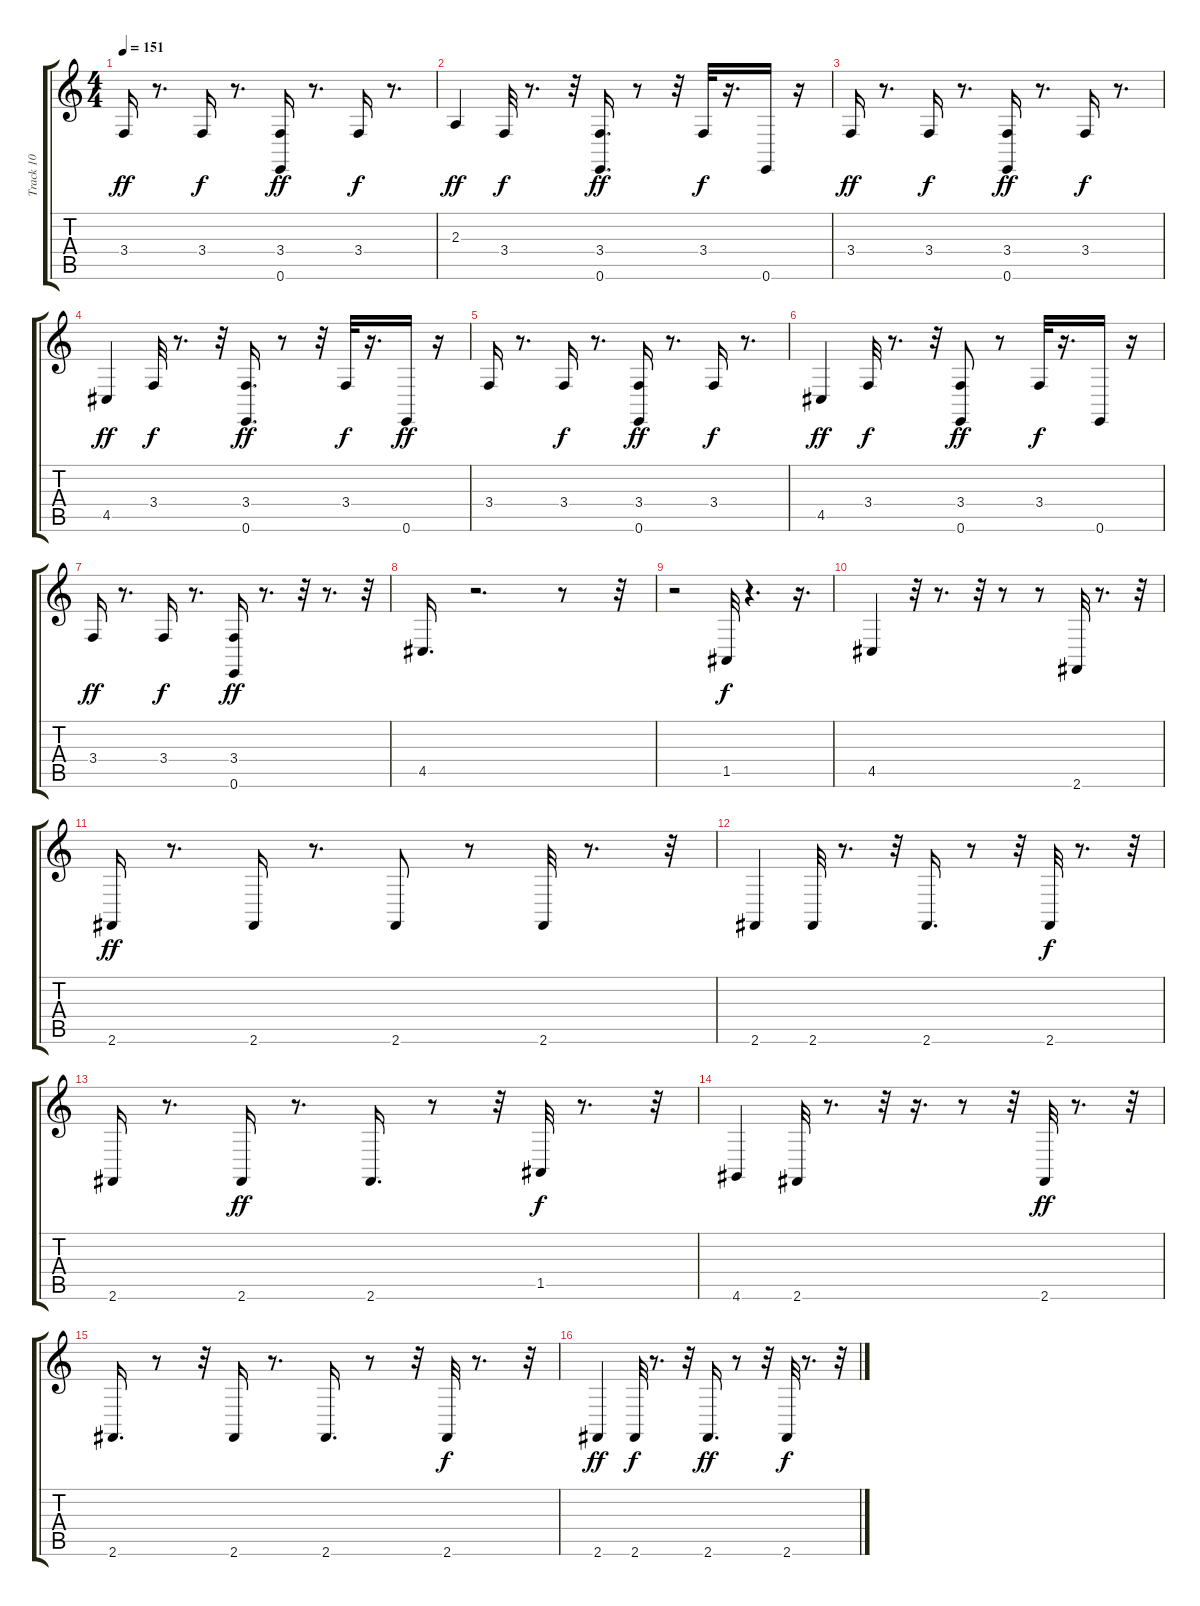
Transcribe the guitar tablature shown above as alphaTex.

\track ("Track 10" "Track 10") {instrument acousticgrandpiano}
\staff {score tabs}
\tuning (E4 B3 G3 D3 A2 E2) {hide}
\ts (4 4)
\tempo 151
\clef g2
\ks c
3.4.16{dy ff} r.8{d} 3.4.16{dy f} r.8{d} (3.4 0.6).16{dy ff} r.8{d} 3.4.16{dy f} r.8{d} |
2.3.4{dy ff} 3.4.32{dy f} r.8{d} r.32 (3.4 0.6).16{d dy ff} r.8 r.32 3.4.32{dy f} r.16{d} 0.6.16 r.16 |
3.4.16{dy ff} r.8{d} 3.4.16{dy f} r.8{d} (3.4 0.6).16{dy ff} r.8{d} 3.4.16{dy f} r.8{d} |
4.5.4{dy ff} 3.4.32{dy f} r.8{d} r.32 (3.4 0.6).16{d dy ff} r.8 r.32 3.4.32{dy f} r.16{d} 0.6.16{dy ff} r.16 |
3.4.16 r.8{d} 3.4.16{dy f} r.8{d} (3.4 0.6).16{dy ff} r.8{d} 3.4.16{dy f} r.8{d} |
4.5.4{dy ff} 3.4.32{dy f} r.8{d} r.32 (3.4 0.6).8{dy ff} r.8 3.4.32{dy f} r.16{d} 0.6.16 r.16 |
3.4.16{dy ff} r.8{d} 3.4.16{dy f} r.8{d} (3.4 0.6).16{dy ff} r.8{d} r.32 r.8{d} r.32 |
4.5.16{d} r.2{d} r.8 r.32 |
r.2 1.5.32{dy f} r.4{d} r.16{d} |
4.5.4 r.32 r.8{d} r.32 r.8 r.8 2.6.32 r.8{d} r.32 |
2.6.16{dy ff} r.8{d} 2.6.16 r.8{d} 2.6.8 r.8 2.6.32 r.8{d} r.32 |
2.6.4 2.6.32 r.8{d} r.32 2.6.16{d} r.8 r.32 2.6.32{dy f} r.8{d} r.32 |
2.6.16 r.8{d} 2.6.16{dy ff} r.8{d} 2.6.16{d} r.8 r.32 1.5.32{dy f} r.8{d} r.32 |
4.6.4 2.6.32 r.8{d} r.32 r.16{d} r.8 r.32 2.6.32{dy ff} r.8{d} r.32 |
2.6.16{d} r.8 r.32 2.6.16 r.8{d} 2.6.16{d} r.8 r.32 2.6.32{dy f} r.8{d} r.32 |
2.6.4{dy ff} 2.6.32{dy f} r.8{d} r.32 2.6.16{d dy ff} r.8 r.32 2.6.32{dy f} r.8{d} r.32
